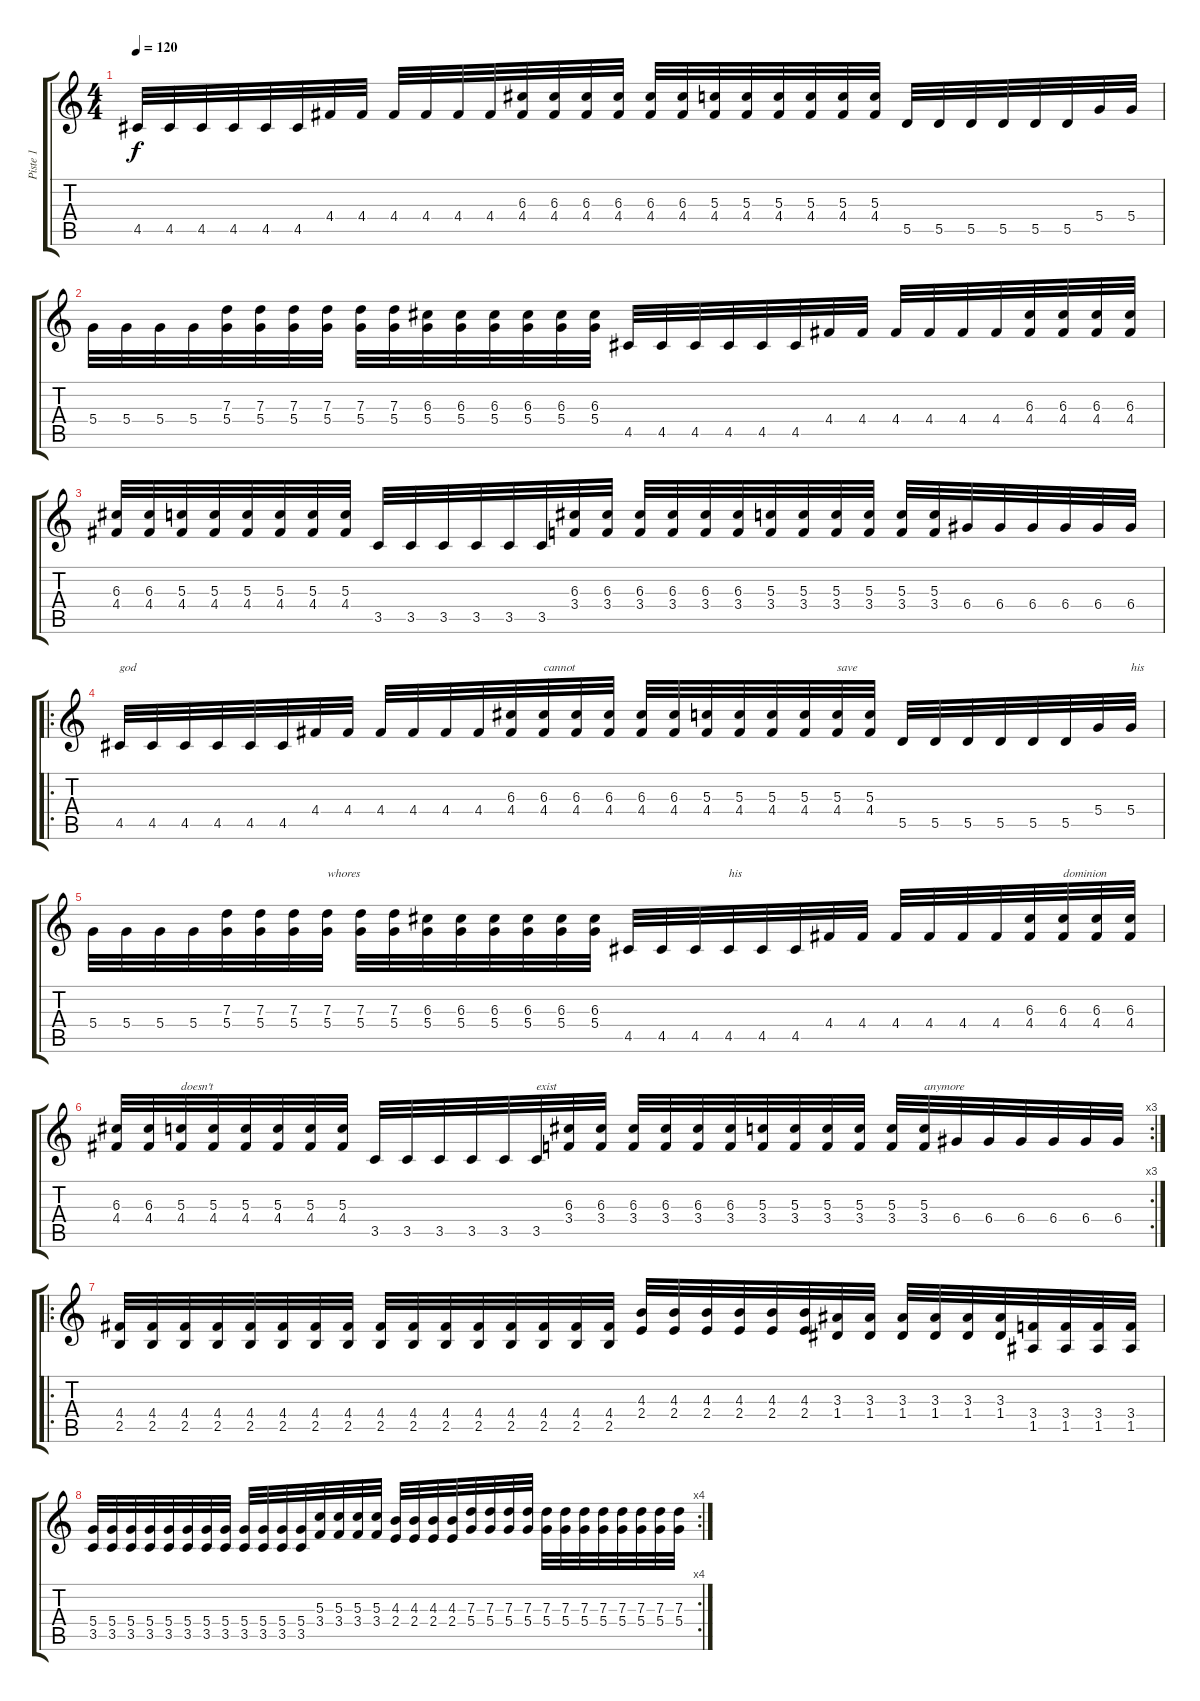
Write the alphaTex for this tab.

\track ("Piste 1" "Piste 1") {instrument distortionguitar}
\staff {score tabs}
\tuning (E4 B3 G3 D3 A2 E2) {hide}
\ts (4 4)
\tempo 120
\clef g2
\ks c
4.5.32{dy f} 4.5.32 4.5.32 4.5.32 4.5.32 4.5.32 4.4.32 4.4.32 4.4.32 4.4.32 4.4.32 4.4.32 (6.3 4.4).32 (6.3 4.4).32 (6.3 4.4).32 (6.3 4.4).32 (6.3 4.4).32 (6.3 4.4).32 (5.3 4.4).32 (5.3 4.4).32 (5.3 4.4).32 (5.3 4.4).32 (5.3 4.4).32 (5.3 4.4).32 5.5.32 5.5.32 5.5.32 5.5.32 5.5.32 5.5.32 5.4.32 5.4.32 |
5.4.32 5.4.32 5.4.32 5.4.32 (7.3 5.4).32 (7.3 5.4).32 (7.3 5.4).32 (7.3 5.4).32 (7.3 5.4).32 (7.3 5.4).32 (6.3 5.4).32 (6.3 5.4).32 (6.3 5.4).32 (6.3 5.4).32 (6.3 5.4).32 (6.3 5.4).32 4.5.32 4.5.32 4.5.32 4.5.32 4.5.32 4.5.32 4.4.32 4.4.32 4.4.32 4.4.32 4.4.32 4.4.32 (6.3 4.4).32 (6.3 4.4).32 (6.3 4.4).32 (6.3 4.4).32 |
(6.3 4.4).32 (6.3 4.4).32 (5.3 4.4).32 (5.3 4.4).32 (5.3 4.4).32 (5.3 4.4).32 (5.3 4.4).32 (5.3 4.4).32 3.5.32 3.5.32 3.5.32 3.5.32 3.5.32 3.5.32 (6.3 3.4).32 (6.3 3.4).32 (6.3 3.4).32 (6.3 3.4).32 (6.3 3.4).32 (6.3 3.4).32 (5.3 3.4).32 (5.3 3.4).32 (5.3 3.4).32 (5.3 3.4).32 (5.3 3.4).32 (5.3 3.4).32 6.4.32 6.4.32 6.4.32 6.4.32 6.4.32 6.4.32 |
\ro
4.5.32{txt "god" volume 16} 4.5.32 4.5.32 4.5.32 4.5.32 4.5.32 4.4.32 4.4.32 4.4.32 4.4.32 4.4.32 4.4.32 (6.3 4.4).32 (6.3 4.4).32{txt "cannot"} (6.3 4.4).32 (6.3 4.4).32 (6.3 4.4).32 (6.3 4.4).32 (5.3 4.4).32 (5.3 4.4).32 (5.3 4.4).32 (5.3 4.4).32 (5.3 4.4).32{txt "save"} (5.3 4.4).32 5.5.32 5.5.32 5.5.32 5.5.32 5.5.32 5.5.32 5.4.32 5.4.32{txt "his"} |
5.4.32 5.4.32 5.4.32 5.4.32 (7.3 5.4).32 (7.3 5.4).32 (7.3 5.4).32 (7.3 5.4).32{txt "whores"} (7.3 5.4).32 (7.3 5.4).32 (6.3 5.4).32 (6.3 5.4).32 (6.3 5.4).32 (6.3 5.4).32 (6.3 5.4).32 (6.3 5.4).32 4.5.32 4.5.32 4.5.32 4.5.32{txt "his"} 4.5.32 4.5.32 4.4.32 4.4.32 4.4.32 4.4.32 4.4.32 4.4.32 (6.3 4.4).32 (6.3 4.4).32{txt "dominion"} (6.3 4.4).32 (6.3 4.4).32 |
\rc 3
(6.3 4.4).32 (6.3 4.4).32 (5.3 4.4).32{txt "doesn't"} (5.3 4.4).32 (5.3 4.4).32 (5.3 4.4).32 (5.3 4.4).32 (5.3 4.4).32 3.5.32 3.5.32 3.5.32 3.5.32 3.5.32 3.5.32{txt "exist"} (6.3 3.4).32 (6.3 3.4).32 (6.3 3.4).32 (6.3 3.4).32 (6.3 3.4).32 (6.3 3.4).32 (5.3 3.4).32 (5.3 3.4).32 (5.3 3.4).32 (5.3 3.4).32 (5.3 3.4).32 (5.3 3.4).32{txt "anymore"} 6.4.32 6.4.32 6.4.32 6.4.32 6.4.32 6.4.32 |
\ro
(4.4 2.5).32 (4.4 2.5).32 (4.4 2.5).32 (4.4 2.5).32 (4.4 2.5).32 (4.4 2.5).32 (4.4 2.5).32 (4.4 2.5).32 (4.4 2.5).32 (4.4 2.5).32 (4.4 2.5).32 (4.4 2.5).32 (4.4 2.5).32 (4.4 2.5).32 (4.4 2.5).32 (4.4 2.5).32 (4.3 2.4).32 (4.3 2.4).32 (4.3 2.4).32 (4.3 2.4).32 (4.3 2.4).32 (4.3 2.4).32 (3.3 1.4).32 (3.3 1.4).32 (3.3 1.4).32 (3.3 1.4).32 (3.3 1.4).32 (3.3 1.4).32 (3.4 1.5).32 (3.4 1.5).32 (3.4 1.5).32 (3.4 1.5).32 |
\rc 4
(5.4 3.5).32 (5.4 3.5).32 (5.4 3.5).32 (5.4 3.5).32 (5.4 3.5).32 (5.4 3.5).32 (5.4 3.5).32 (5.4 3.5).32 (5.4 3.5).32 (5.4 3.5).32 (5.4 3.5).32 (5.4 3.5).32 (5.3 3.4).32 (5.3 3.4).32 (5.3 3.4).32 (5.3 3.4).32 (4.3 2.4).32 (4.3 2.4).32 (4.3 2.4).32 (4.3 2.4).32 (7.3 5.4).32 (7.3 5.4).32 (7.3 5.4).32 (7.3 5.4).32 (7.3 5.4).32 (7.3 5.4).32 (7.3 5.4).32 (7.3 5.4).32 (7.3 5.4).32 (7.3 5.4).32 (7.3 5.4).32 (7.3 5.4).32
